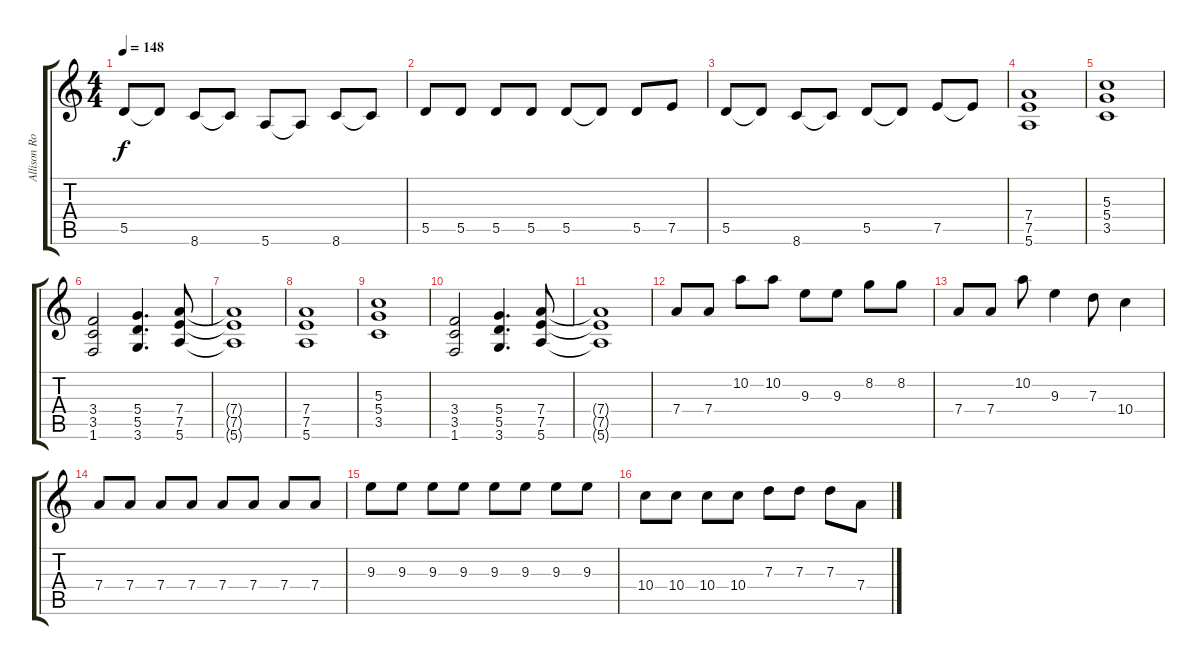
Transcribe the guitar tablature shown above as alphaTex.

\track ("Allison Robertson (lead)" "Allison Ro") {instrument distortionguitar}
\staff {score tabs}
\tuning (E4 B3 G3 D3 A2 E2) {hide}
\ts (4 4)
\tempo 148
\clef g2
\ks c
5.5.8{dy f} 5.5{t}.8 8.6.8 8.6{t}.8 5.6.8 5.6{t}.8 8.6.8 8.6{t}.8 |
5.5.8 5.5.8 5.5.8 5.5.8 5.5.8 5.5{t}.8 5.5.8 7.5.8 |
5.5.8 5.5{t}.8 8.6.8 8.6{t}.8 5.5.8 5.5{t}.8 7.5.8 7.5{t}.8 |
(7.4 7.5 5.6).1 |
(5.3 5.4 3.5).1 |
(3.4 3.5 1.6).2 (5.4 5.5 3.6).4{d} (7.4 7.5 5.6).8 |
(7.4{t} 7.5{t} 5.6{t}).1 |
(7.4 7.5 5.6).1 |
(5.3 5.4 3.5).1 |
(3.4 3.5 1.6).2 (5.4 5.5 3.6).4{d} (7.4 7.5 5.6).8 |
(7.4{t} 7.5{t} 5.6{t}).1 |
7.4.8 7.4.8 10.2.8 10.2.8 9.3.8 9.3.8 8.2.8 8.2.8 |
7.4.8 7.4.8 10.2.8 9.3.4 7.3.8 10.4.4 |
7.4.8 7.4.8 7.4.8 7.4.8 7.4.8 7.4.8 7.4.8 7.4.8 |
9.3.8 9.3.8 9.3.8 9.3.8 9.3.8 9.3.8 9.3.8 9.3.8 |
10.4.8 10.4.8 10.4.8 10.4.8 7.3.8 7.3.8 7.3.8 7.4.8
